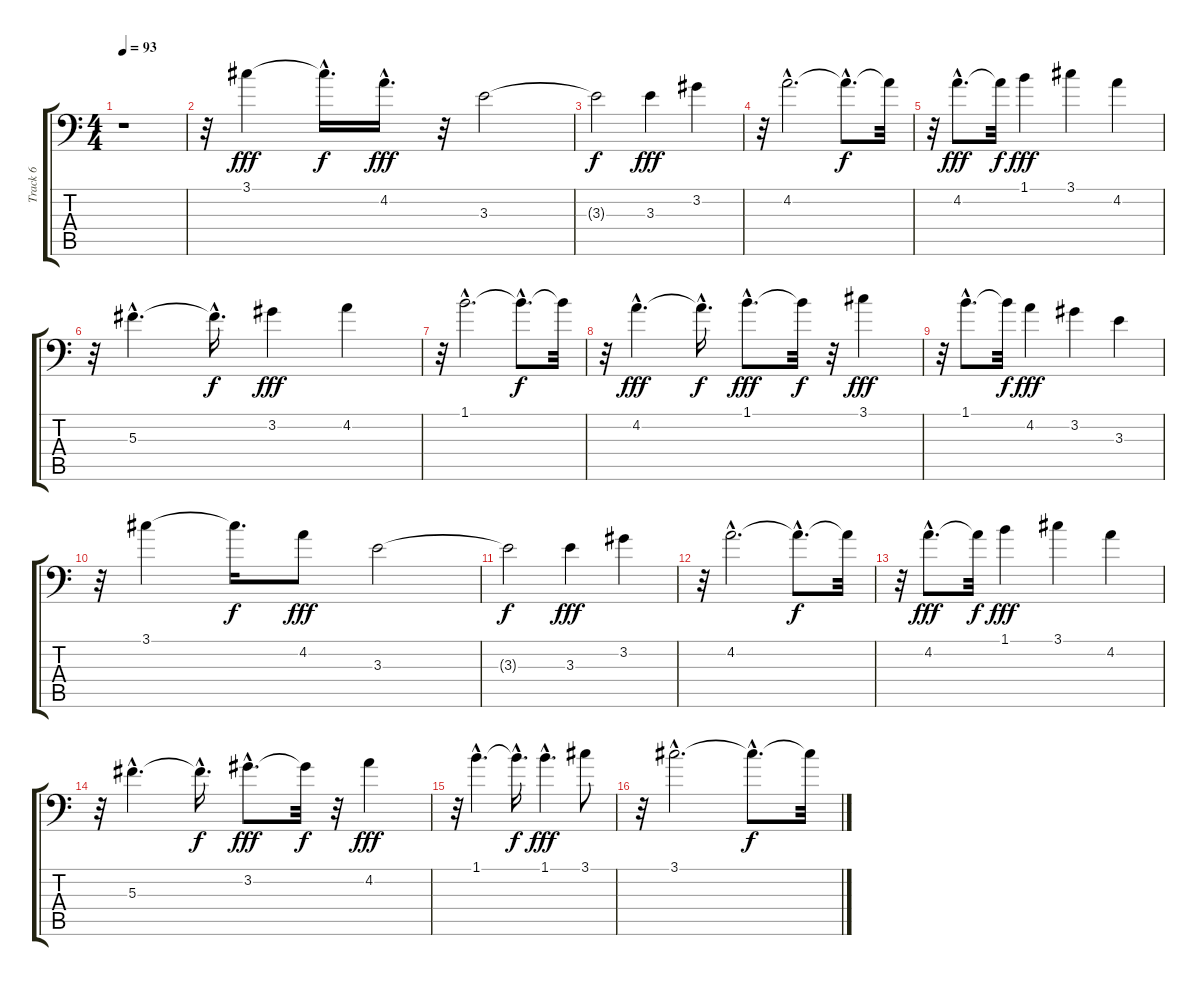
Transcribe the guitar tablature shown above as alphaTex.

\track ("Track 6" "Track 6") {instrument distortionguitar}
\staff {score tabs}
\tuning (Bb3 F3 Db3 Ab2 Eb2 Bb1) {hide}
\ts (4 4)
\tempo 93
\clef f4
\ks c
r.1{dy f} |
r.32 3.1.4{dy fff} 3.1{hac t}.16{d dy f} 4.2{hac}.16{d dy fff} r.32 3.3.2 |
3.3{t}.2{dy f} 3.3.4{dy fff} 3.2.4 |
r.32 4.2{hac}.2{d} 4.2{hac t}.8{d dy f} 4.2{t}.32 |
r.32 4.2{hac}.8{d dy fff} 4.2{t}.32{dy f} 1.1.4{dy fff} 3.1.4 4.2.4 |
r.32 5.3{hac}.4{d} 5.3{hac t}.16{d dy f} 3.2.4{dy fff} 4.2.4 |
r.32 1.1{hac}.2{d} 1.1{hac t}.8{d dy f} 1.1{t}.32 |
r.32 4.2{hac}.4{d dy fff} 4.2{hac t}.16{d dy f} 1.1{hac}.8{d dy fff} 1.1{t}.32{dy f} r.32 3.1.4{dy fff} |
r.32 1.1{hac}.8{d} 1.1{t}.32{dy f} 4.2.4{dy fff} 3.2.4 3.3.4 |
r.32 3.1.4 3.1{t}.16{d dy f} 4.2.8{dy fff} 3.3.2 |
3.3{t}.2{dy f} 3.3.4{dy fff} 3.2.4 |
r.32 4.2{hac}.2{d} 4.2{hac t}.8{d dy f} 4.2{t}.32 |
r.32 4.2{hac}.8{d dy fff} 4.2{t}.32{dy f} 1.1.4{dy fff} 3.1.4 4.2.4 |
r.32 5.3{hac}.4{d} 5.3{hac t}.16{d dy f} 3.2{hac}.8{d dy fff} 3.2{t}.32{dy f} r.32 4.2.4{dy fff} |
r.32 1.1{hac}.4{d} 1.1{hac t}.16{d dy f} 1.1{hac}.4{d dy fff} 3.1.8 |
r.32 3.1{hac}.2{d} 3.1{hac t}.8{d dy f} 3.1{t}.32
